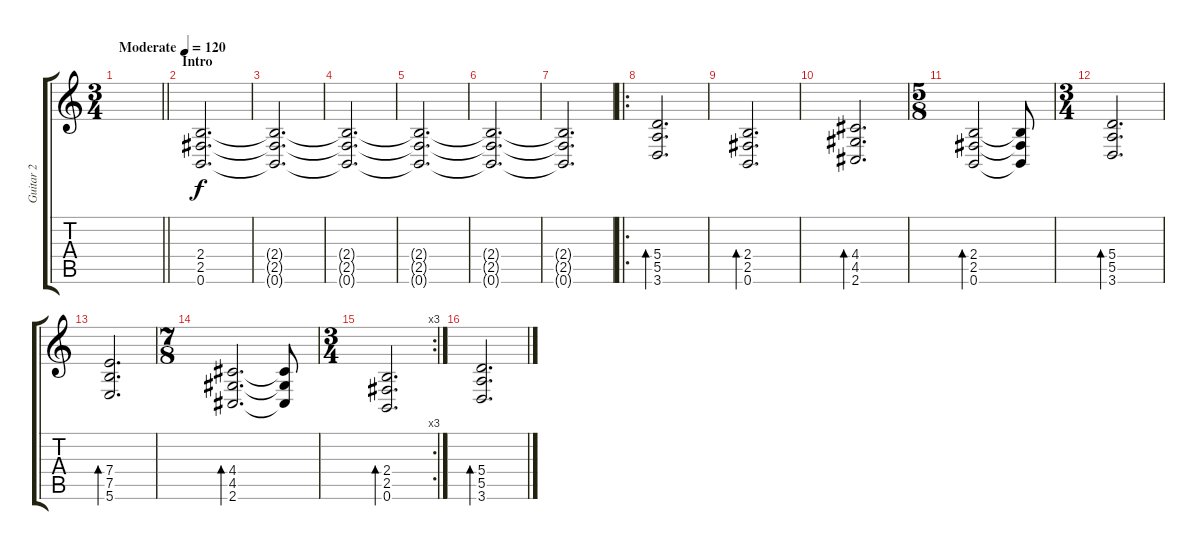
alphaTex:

\track ("Guitar 2" "Guitar 2") {instrument distortionguitar}
\staff {score tabs}
\tuning (B3 Gb3 D3 A2 E2 B1) {hide}
\ts (3 4)
\tempo (120 "Moderate")
\clef g2
\barLineRight lightlight
\ks c
|
\section ("" "Intro")
(2.4 2.5 0.6).2{d volume 0} |
(2.4{t} 2.5{t} 0.6{t}).2{d volume 9} |
(2.4{t} 2.5{t} 0.6{t}).2{d} |
(2.4{t} 2.5{t} 0.6{t}).2{d} |
(2.4{t} 2.5{t} 0.6{t}).2{d} |
(2.4{t} 2.5{t} 0.6{t}).2{d} |
\ro
(5.4 5.5 3.6).2{d bd 120} |
(2.4 2.5 0.6).2{d bd 120} |
(4.4 4.5 2.6).2{d bd 120} |
\ts (5 8)
(2.4 2.5 0.6).2{bd 120} (2.4{t} 2.5{t} 0.6{t}).8 |
\ts (3 4)
(5.4 5.5 3.6).2{d bd 120} |
(7.4 7.5 5.6).2{d bd 120} |
\ts (7 8)
(4.4 4.5 2.6).2{d bd 120} (4.4{t} 4.5{t} 2.6{t}).8 |
\rc 3
\ts (3 4)
(2.4 2.5 0.6).2{d bd 120} |
(5.4 5.5 3.6).2{d bd 120}
